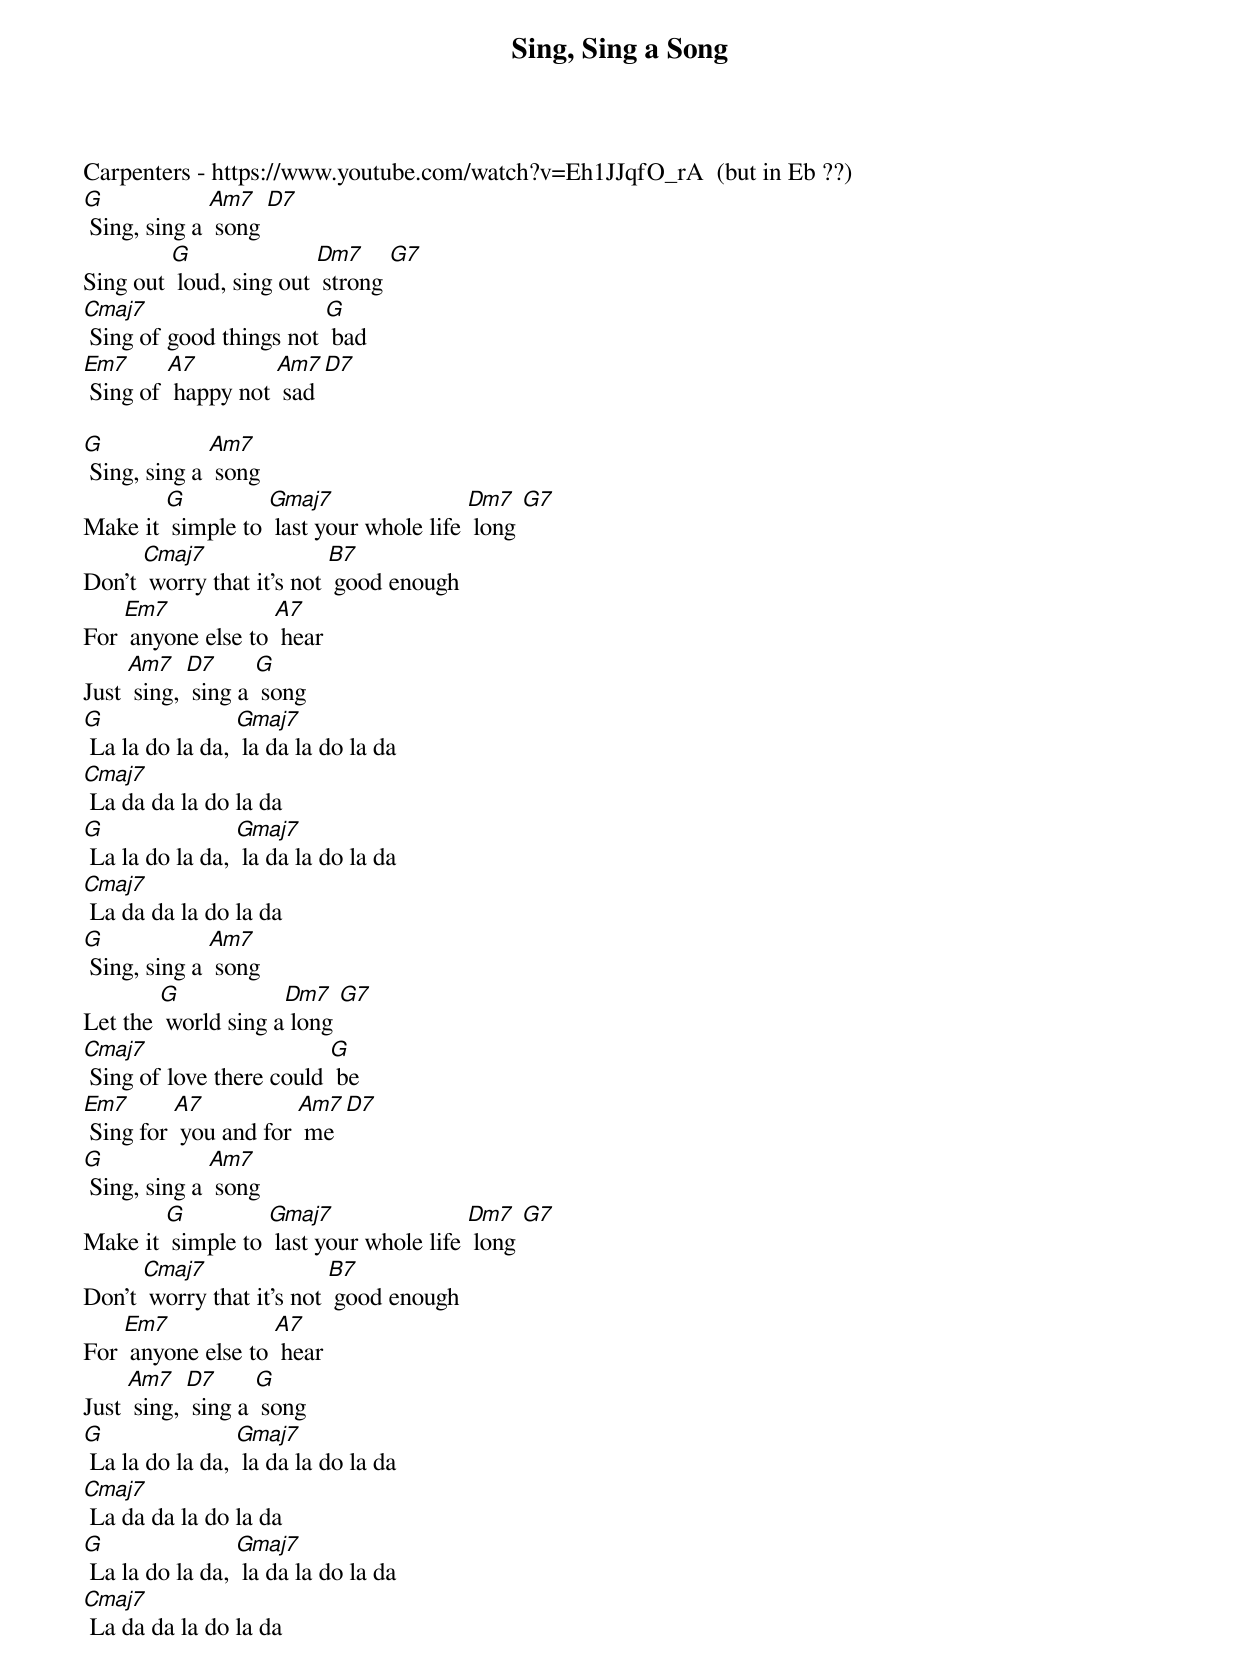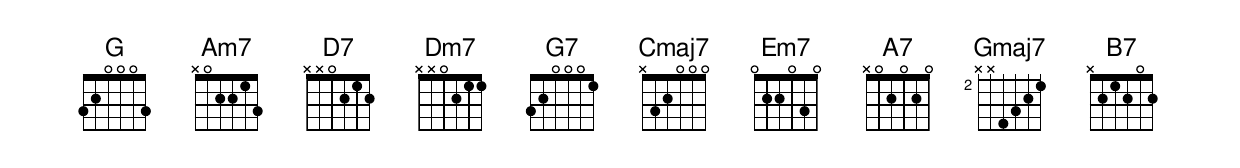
{t: Sing, Sing a Song }
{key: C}
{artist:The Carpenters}
Carpenters - https://www.youtube.com/watch?v=Eh1JJqfO_rA  (but in Eb ??)
{c: }
[G] Sing, sing a [Am7] song [D7]
Sing out [G] loud, sing out [Dm7] strong [G7]
[Cmaj7] Sing of good things not [G] bad
[Em7] Sing of [A7] happy not [Am7] sad [D7]
{c: }

[G] Sing, sing a [Am7] song
Make it [G] simple to [Gmaj7] last your whole life [Dm7] long [G7]
Don't [Cmaj7] worry that it's not [B7] good enough
For [Em7] anyone else to [A7] hear
Just [Am7] sing, [D7] sing a [G] song
{c: }
[G] La la do la da, [Gmaj7] la da la do la da
[Cmaj7] La da da la do la da
[G] La la do la da, [Gmaj7] la da la do la da
[Cmaj7] La da da la do la da
{c: }
[G] Sing, sing a [Am7] song
Let the [G] world sing a[Dm7] long [G7]
[Cmaj7] Sing of love there could [G] be
[Em7] Sing for [A7] you and for [Am7] me [D7]
{c: }
[G] Sing, sing a [Am7] song
Make it [G] simple to [Gmaj7] last your whole life [Dm7] long [G7]
Don't [Cmaj7] worry that it's not [B7] good enough
For [Em7] anyone else to [A7] hear
Just [Am7] sing, [D7] sing a [G] song
{c: }
[G] La la do la da, [Gmaj7] la da la do la da
[Cmaj7] La da da la do la da
[G] La la do la da, [Gmaj7] la da la do la da
[Cmaj7] La da da la do la da
